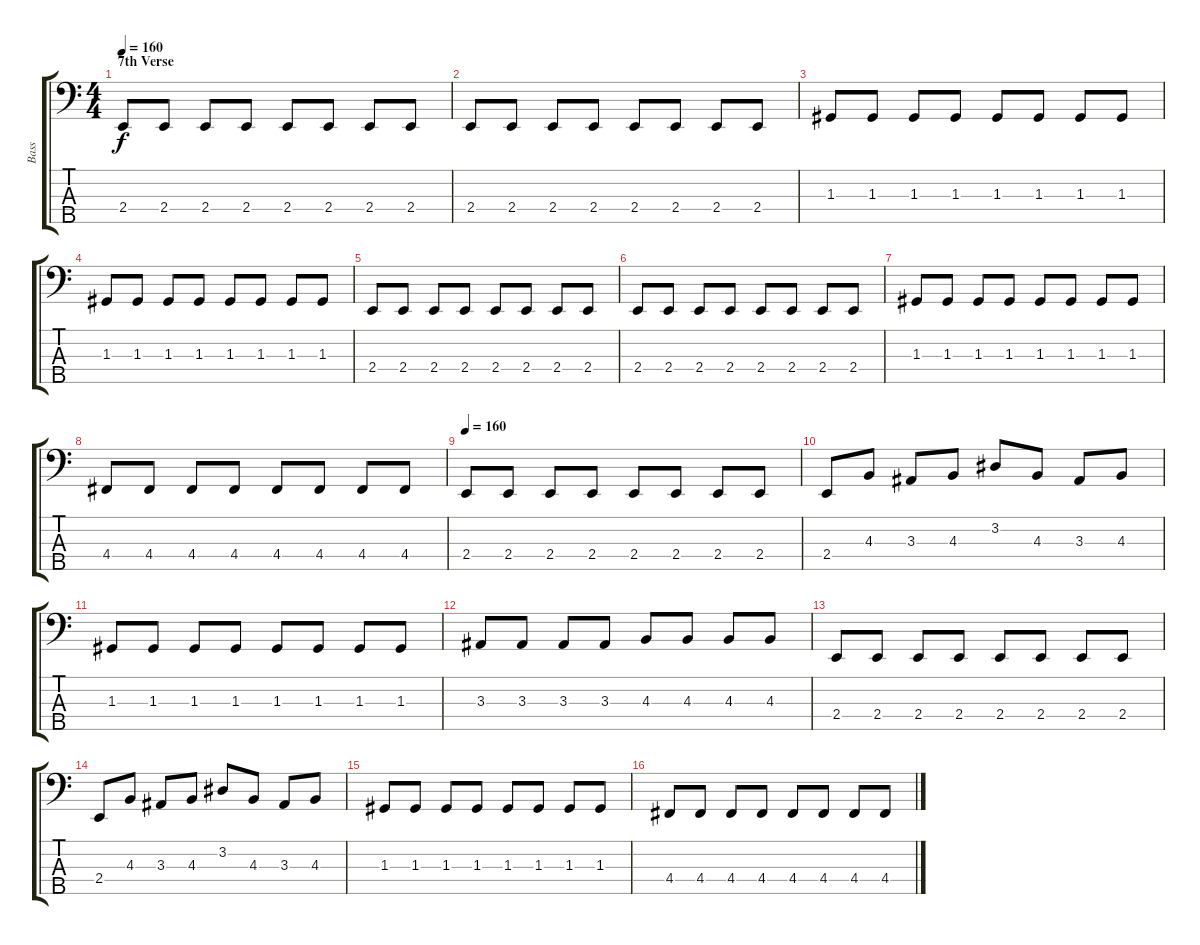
\track ("Bass" "Bass") {instrument electricbasspick}
\staff {score tabs}
\tuning (F2 C2 G1 D1 A0) {hide}
\ts (4 4)
\section ("" "7th Verse")
\tempo 160
\clef f4
\ks c
2.4.8{dy f} 2.4.8 2.4.8 2.4.8 2.4.8 2.4.8 2.4.8 2.4.8 |
2.4.8 2.4.8 2.4.8 2.4.8 2.4.8 2.4.8 2.4.8 2.4.8 |
1.3.8 1.3.8 1.3.8 1.3.8 1.3.8 1.3.8 1.3.8 1.3.8 |
1.3.8 1.3.8 1.3.8 1.3.8 1.3.8 1.3.8 1.3.8 1.3.8 |
2.4.8 2.4.8 2.4.8 2.4.8 2.4.8 2.4.8 2.4.8 2.4.8 |
2.4.8 2.4.8 2.4.8 2.4.8 2.4.8 2.4.8 2.4.8 2.4.8 |
1.3.8 1.3.8 1.3.8 1.3.8 1.3.8 1.3.8 1.3.8 1.3.8 |
4.4.8 4.4.8 4.4.8 4.4.8 4.4.8 4.4.8 4.4.8 4.4.8 |
\tempo 160
2.4.8 2.4.8 2.4.8 2.4.8 2.4.8 2.4.8 2.4.8 2.4.8 |
2.4.8 4.3.8 3.3.8 4.3.8 3.2.8 4.3.8 3.3.8 4.3.8 |
1.3.8 1.3.8 1.3.8 1.3.8 1.3.8 1.3.8 1.3.8 1.3.8 |
3.3.8 3.3.8 3.3.8 3.3.8 4.3.8 4.3.8 4.3.8 4.3.8 |
2.4.8 2.4.8 2.4.8 2.4.8 2.4.8 2.4.8 2.4.8 2.4.8 |
2.4.8 4.3.8 3.3.8 4.3.8 3.2.8 4.3.8 3.3.8 4.3.8 |
1.3.8 1.3.8 1.3.8 1.3.8 1.3.8 1.3.8 1.3.8 1.3.8 |
4.4.8 4.4.8 4.4.8 4.4.8 4.4.8 4.4.8 4.4.8 4.4.8
